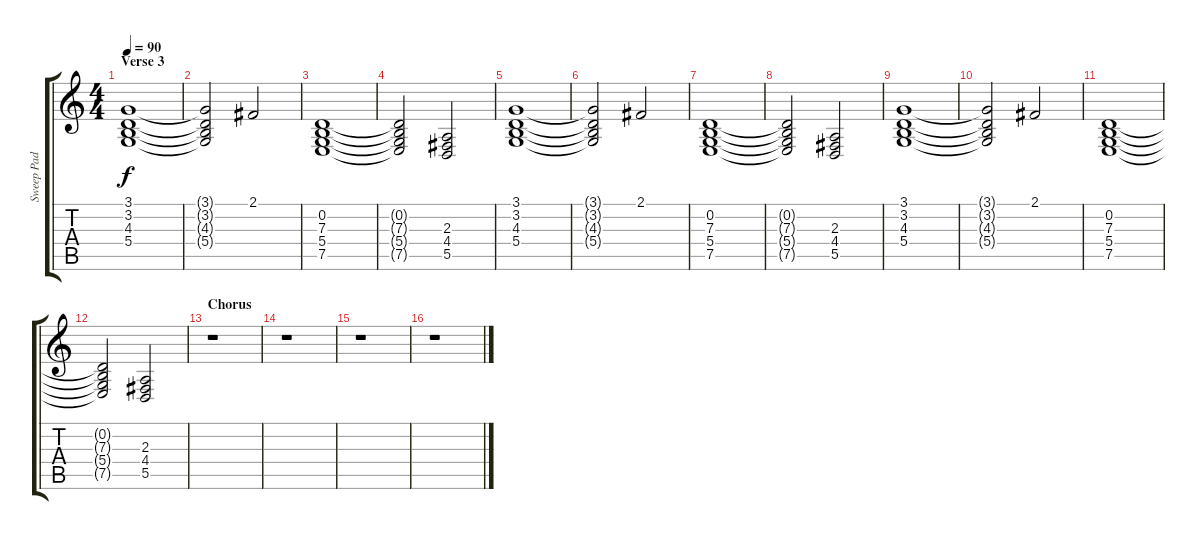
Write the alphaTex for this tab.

\track ("Sweep Pad" "Sweep Pad") {instrument pad8sweep}
\staff {score tabs}
\tuning (E4 B3 G3 D3 A2 E2) {hide}
\ts (4 4)
\section ("" "Verse 3")
\tempo 90
\clef g2
\ks c
(3.1 3.2 4.3 5.4).1{dy f balance 0} |
(3.1{t} 3.2{t} 4.3{t} 5.4{t}).2 2.1.2{balance 15} |
(0.2 7.3 5.4 7.5).1{balance 13} |
(0.2{t} 7.3{t} 5.4{t} 7.5{t}).2 (2.3 4.4 5.5).2{balance 2} |
(3.1 3.2 4.3 5.4).1{balance 0} |
(3.1{t} 3.2{t} 4.3{t} 5.4{t}).2 2.1.2{balance 15} |
(0.2 7.3 5.4 7.5).1{balance 13} |
(0.2{t} 7.3{t} 5.4{t} 7.5{t}).2 (2.3 4.4 5.5).2{balance 2} |
(3.1 3.2 4.3 5.4).1{balance 0} |
(3.1{t} 3.2{t} 4.3{t} 5.4{t}).2 2.1.2{balance 15} |
(0.2 7.3 5.4 7.5).1{balance 13} |
(0.2{t} 7.3{t} 5.4{t} 7.5{t}).2 (2.3 4.4 5.5).2{balance 2} |
\section ("" "Chorus")
r.1 |
r.1 |
r.1 |
r.1
